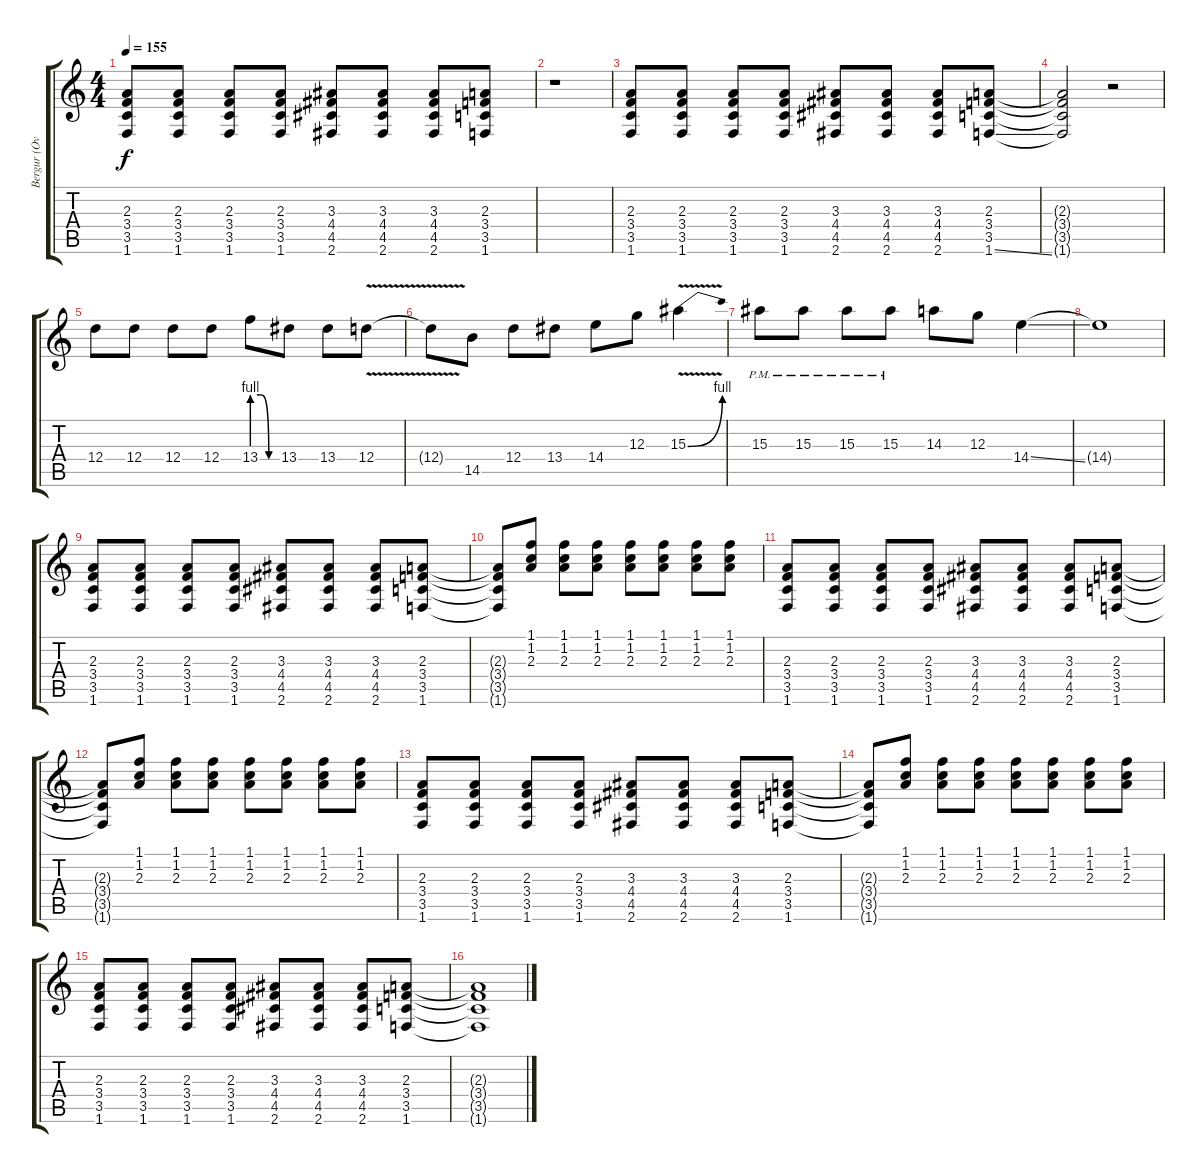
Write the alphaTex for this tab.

\track ("Bergur (Overdrive Guitar)" "Bergur (Ov") {instrument overdrivenguitar}
\staff {score tabs}
\tuning (E4 B3 G3 D3 A2 E2) {hide}
\ts (4 4)
\tempo 155
\clef g2
\ks c
(2.3 3.4 3.5 1.6).8{dy f} (2.3 3.4 3.5 1.6).8 (2.3 3.4 3.5 1.6).8 (2.3 3.4 3.5 1.6).8 (3.3 4.4 4.5 2.6).8 (3.3 4.4 4.5 2.6).8 (3.3 4.4 4.5 2.6).8 (2.3 3.4 3.5 1.6).8 |
r.1 |
(2.3 3.4 3.5 1.6).8 (2.3 3.4 3.5 1.6).8 (2.3 3.4 3.5 1.6).8 (2.3 3.4 3.5 1.6).8 (3.3 4.4 4.5 2.6).8 (3.3 4.4 4.5 2.6).8 (3.3 4.4 4.5 2.6).8 (2.3 3.4 3.5 1.6{ss}).8 |
(2.3{t} 3.4{t} 3.5{t} 1.6{t}).2 r.2 |
12.4.8{instrument distortionguitar} 12.4.8 12.4.8 12.4.8 13.4{be (custom 0 4 20 4 40 0 60 0)}.8 13.4.8 13.4.8 12.4{v}.8 |
12.4{t}.8 14.5.8 12.4.8 13.4.8 14.4.8 12.3.8 15.3{be (bend 0 0 60 4) v}.4 |
15.3{pm}.8 15.3{pm}.8 15.3{pm}.8 15.3{pm}.8 14.3.8 12.3.8 14.4{ss}.4 |
14.4{t}.1 |
(2.3 3.4 3.5 1.6).8{instrument overdrivenguitar} (2.3 3.4 3.5 1.6).8 (2.3 3.4 3.5 1.6).8 (2.3 3.4 3.5 1.6).8 (3.3 4.4 4.5 2.6).8 (3.3 4.4 4.5 2.6).8 (3.3 4.4 4.5 2.6).8 (2.3 3.4 3.5 1.6).8 |
(2.3{t} 3.4{t} 3.5{t} 1.6{t}).8 (1.1 1.2 2.3).8 (1.1 1.2 2.3).8 (1.1 1.2 2.3).8 (1.1 1.2 2.3).8 (1.1 1.2 2.3).8 (1.1 1.2 2.3).8 (1.1 1.2 2.3).8 |
(2.3 3.4 3.5 1.6).8 (2.3 3.4 3.5 1.6).8 (2.3 3.4 3.5 1.6).8 (2.3 3.4 3.5 1.6).8 (3.3 4.4 4.5 2.6).8 (3.3 4.4 4.5 2.6).8 (3.3 4.4 4.5 2.6).8 (2.3 3.4 3.5 1.6).8 |
(2.3{t} 3.4{t} 3.5{t} 1.6{t}).8 (1.1 1.2 2.3).8 (1.1 1.2 2.3).8 (1.1 1.2 2.3).8 (1.1 1.2 2.3).8 (1.1 1.2 2.3).8 (1.1 1.2 2.3).8 (1.1 1.2 2.3).8 |
(2.3 3.4 3.5 1.6).8 (2.3 3.4 3.5 1.6).8 (2.3 3.4 3.5 1.6).8 (2.3 3.4 3.5 1.6).8 (3.3 4.4 4.5 2.6).8 (3.3 4.4 4.5 2.6).8 (3.3 4.4 4.5 2.6).8 (2.3 3.4 3.5 1.6).8 |
(2.3{t} 3.4{t} 3.5{t} 1.6{t}).8 (1.1 1.2 2.3).8 (1.1 1.2 2.3).8 (1.1 1.2 2.3).8 (1.1 1.2 2.3).8 (1.1 1.2 2.3).8 (1.1 1.2 2.3).8 (1.1 1.2 2.3).8 |
(2.3 3.4 3.5 1.6).8 (2.3 3.4 3.5 1.6).8 (2.3 3.4 3.5 1.6).8 (2.3 3.4 3.5 1.6).8 (3.3 4.4 4.5 2.6).8 (3.3 4.4 4.5 2.6).8 (3.3 4.4 4.5 2.6).8 (2.3 3.4 3.5 1.6).8 |
(2.3{t} 3.4{t} 3.5{t} 1.6{t}).1{volume 2}
